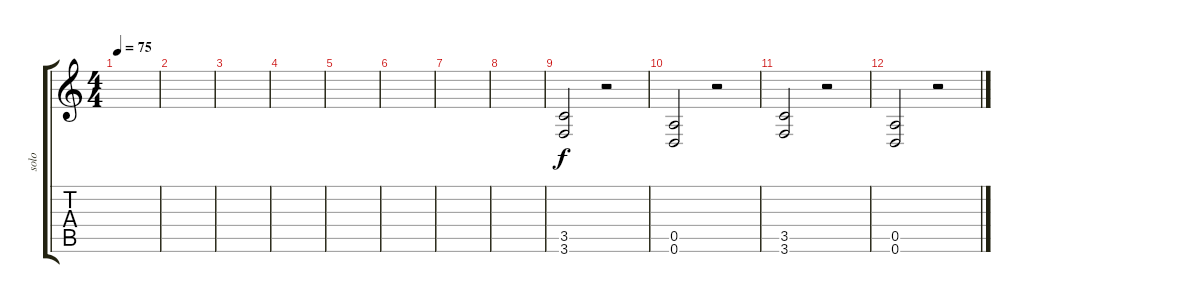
\track ("solo" "solo") {instrument distortionguitar}
\staff {score tabs}
\tuning (E4 B3 G3 D3 A2 D2) {hide}
\ts (4 4)
\tempo 75
\clef g2
\ks c
|
|
|
|
|
|
|
|
(3.5 3.6).2 r.2 |
(0.5 0.6).2 r.2 |
(3.5 3.6).2 r.2 |
(0.5 0.6).2 r.2
